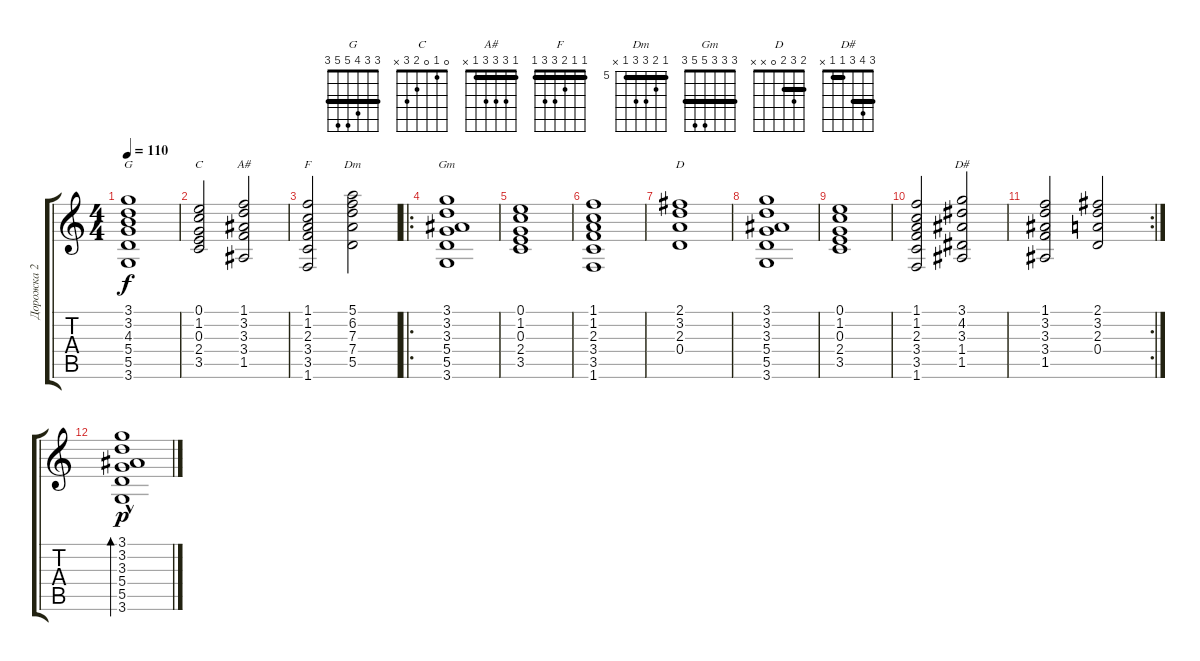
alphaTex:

\track ("Дорожка 2" "Дорожка 2") {instrument acousticguitarsteel}
\staff {score tabs}
\tuning (E4 B3 G3 D3 A2 E2) {hide}
\chord ("G" 3 3 4 5 5 3) {barre 3}
\chord ("C" 0 1 0 2 3 x)
\chord ("A#" 1 3 3 3 1 x) {barre 1}
\chord ("F" 1 1 2 3 3 1) {barre 1}
\chord ("Dm" 5 6 7 7 5 x) {firstfret 5 barre 5}
\chord ("Gm" 3 3 3 5 5 3) {barre 3}
\chord ("D" 2 3 2 0 x x) {barre 2}
\chord ("D#" 3 4 3 1 1 x) {barre (1 3)}
\ts (4 4)
\tempo 110
\clef g2
\ks c
(3.1 3.2 4.3 5.4 5.5 3.6).1{ch "G" dy f instrument acousticguitarsteel} |
(0.1 1.2 0.3 2.4 3.5).2{ch "C"} (1.1 3.2 3.3 3.4 1.5).2{ch "A#"} |
(1.1 1.2 2.3 3.4 3.5 1.6).2{ch "F"} (5.1 6.2 7.3 7.4 5.5).2{ch "Dm"} |
\ro
(3.1 3.2 3.3 5.4 5.5 3.6).1{ch "Gm"} |
(0.1 1.2 0.3 2.4 3.5).1 |
(1.1 1.2 2.3 3.4 3.5 1.6).1 |
(2.1 3.2 2.3 0.4).1{ch "D"} |
(3.1 3.2 3.3 5.4 5.5 3.6).1 |
(0.1 1.2 0.3 2.4 3.5).1 |
(1.1 1.2 2.3 3.4 3.5 1.6).2 (3.1 4.2 3.3 1.4 1.5).2{ch "D#"} |
\rc 2
(1.1 3.2 3.3 3.4 1.5).2 (2.1 3.2 2.3 0.4).2 |
(3.1 3.2{hac} 3.3 5.4 5.5 3.6).1{bd 120 dy p volume 13 instrument acousticguitarsteel}
